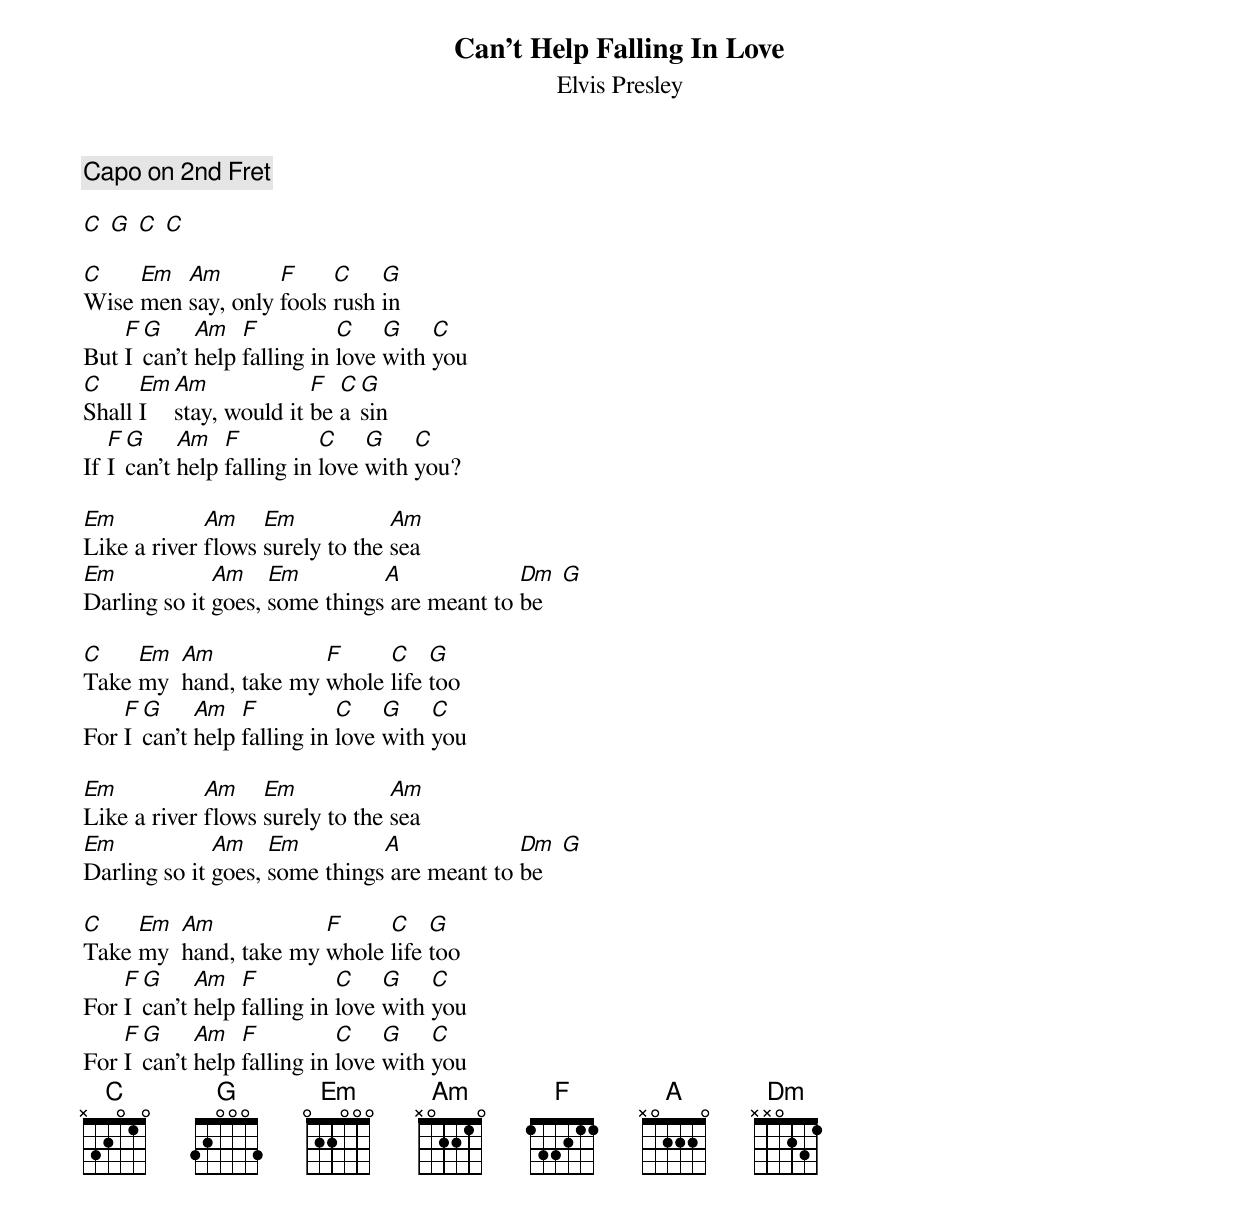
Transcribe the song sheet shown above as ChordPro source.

{title: Can't Help Falling In Love}
{subtitle: Elvis Presley}

{comment:Capo on 2nd Fret}

[C] [G] [C] [C]

[C]Wise [Em]men [Am]say, only [F]fools [C]rush [G]in
But [F]I [G]can't [Am]help [F]falling in [C]love [G]with [C]you
[C]Shall [Em]I   [Am]stay, would it [F]be [C]a [G]sin
If [F]I [G]can't [Am]help [F]falling in [C]love [G]with [C]you?

[Em]Like a river [Am]flows [Em]surely to the [Am]sea
[Em]Darling so it [Am]goes, [Em]some things[A] are meant to [Dm]be   [G]

[C]Take [Em]my  [Am]hand, take my [F]whole [C]life [G]too
For [F]I [G]can't [Am]help [F]falling in [C]love [G]with [C]you

[Em]Like a river [Am]flows [Em]surely to the [Am]sea
[Em]Darling so it [Am]goes, [Em]some things[A] are meant to [Dm]be   [G]

[C]Take [Em]my  [Am]hand, take my [F]whole [C]life [G]too
For [F]I [G]can't [Am]help [F]falling in [C]love [G]with [C]you
For [F]I [G]can't [Am]help [F]falling in [C]love [G]with [C]you
